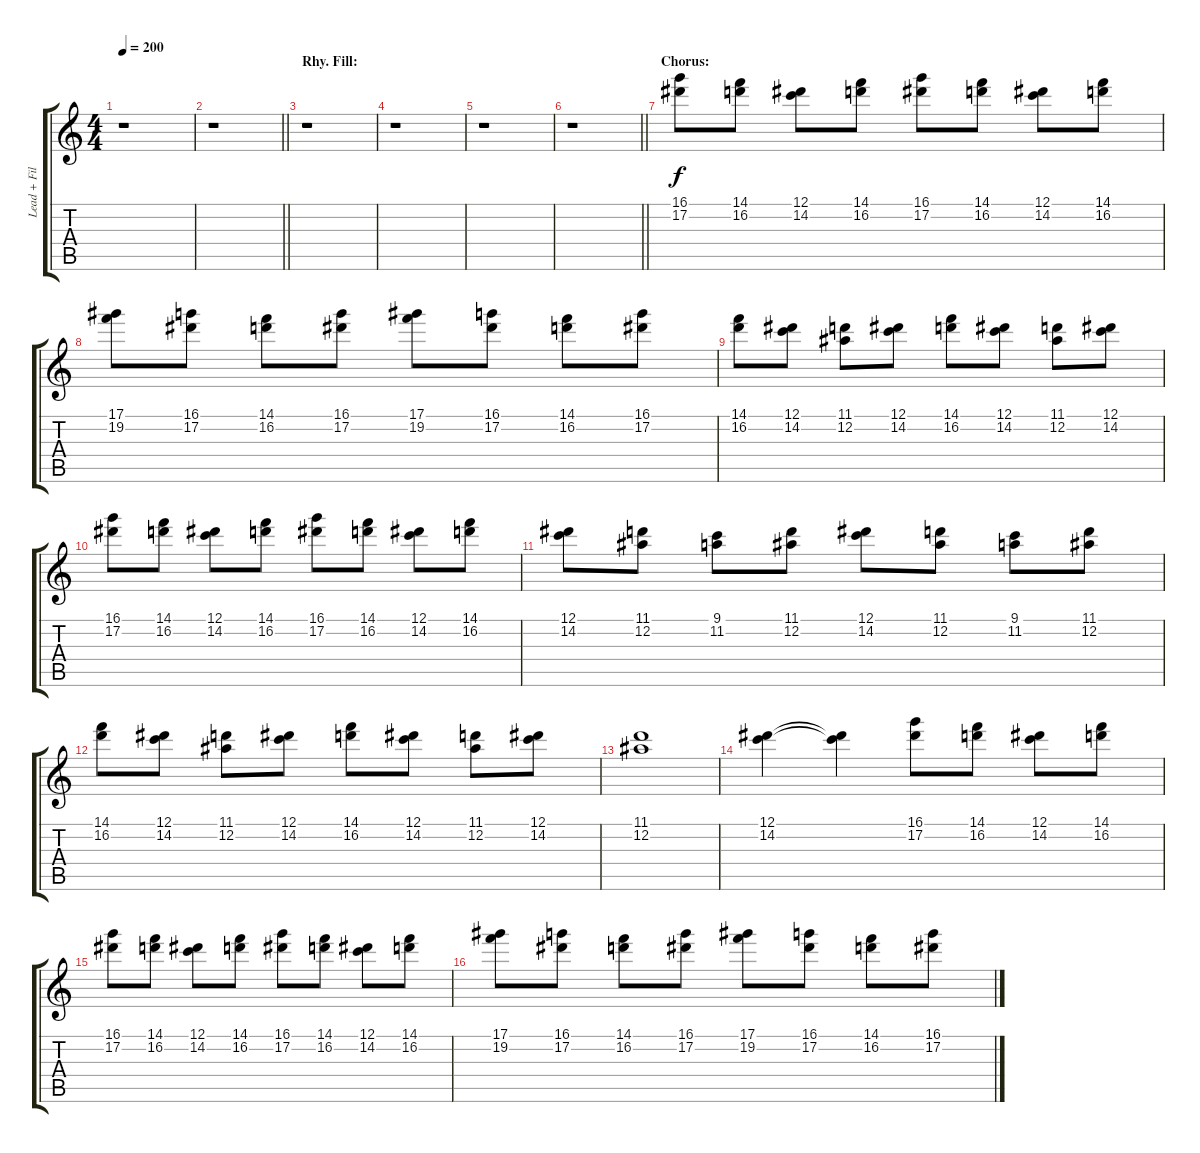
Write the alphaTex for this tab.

\track ("Lead + Fills" "Lead + Fil") {instrument distortionguitar}
\staff {score tabs}
\tuning (Eb4 Bb3 Gb3 Db3 Ab2 Eb2) {hide}
\ts (4 4)
\tempo 200
\clef g2
\ks c
r.1{dy f} |
\barLineRight lightlight
r.1 |
\section ("" "Rhy. Fill:")
r.1 |
r.1 |
r.1 |
\barLineRight lightlight
r.1 |
\section ("" "Chorus:")
(16.1 17.2).8 (14.1 16.2).8 (12.1 14.2).8 (14.1 16.2).8 (16.1 17.2).8 (14.1 16.2).8 (12.1 14.2).8 (14.1 16.2).8 |
(17.1 19.2).8 (16.1 17.2).8 (14.1 16.2).8 (16.1 17.2).8 (17.1 19.2).8 (16.1 17.2).8 (14.1 16.2).8 (16.1 17.2).8 |
(14.1 16.2).8 (12.1 14.2).8 (11.1 12.2).8 (12.1 14.2).8 (14.1 16.2).8 (12.1 14.2).8 (11.1 12.2).8 (12.1 14.2).8 |
(16.1 17.2).8 (14.1 16.2).8 (12.1 14.2).8 (14.1 16.2).8 (16.1 17.2).8 (14.1 16.2).8 (12.1 14.2).8 (14.1 16.2).8 |
(12.1 14.2).8 (11.1 12.2).8 (9.1 11.2).8 (11.1 12.2).8 (12.1 14.2).8 (11.1 12.2).8 (9.1 11.2).8 (11.1 12.2).8 |
(14.1 16.2).8 (12.1 14.2).8 (11.1 12.2).8 (12.1 14.2).8 (14.1 16.2).8 (12.1 14.2).8 (11.1 12.2).8 (12.1 14.2).8 |
(11.1 12.2).1 |
(12.1 14.2).4 (12.1{t} 14.2{t}).4 (16.1 17.2).8 (14.1 16.2).8 (12.1 14.2).8 (14.1 16.2).8 |
(16.1 17.2).8 (14.1 16.2).8 (12.1 14.2).8 (14.1 16.2).8 (16.1 17.2).8 (14.1 16.2).8 (12.1 14.2).8 (14.1 16.2).8 |
(17.1 19.2).8 (16.1 17.2).8 (14.1 16.2).8 (16.1 17.2).8 (17.1 19.2).8 (16.1 17.2).8 (14.1 16.2).8 (16.1 17.2).8
